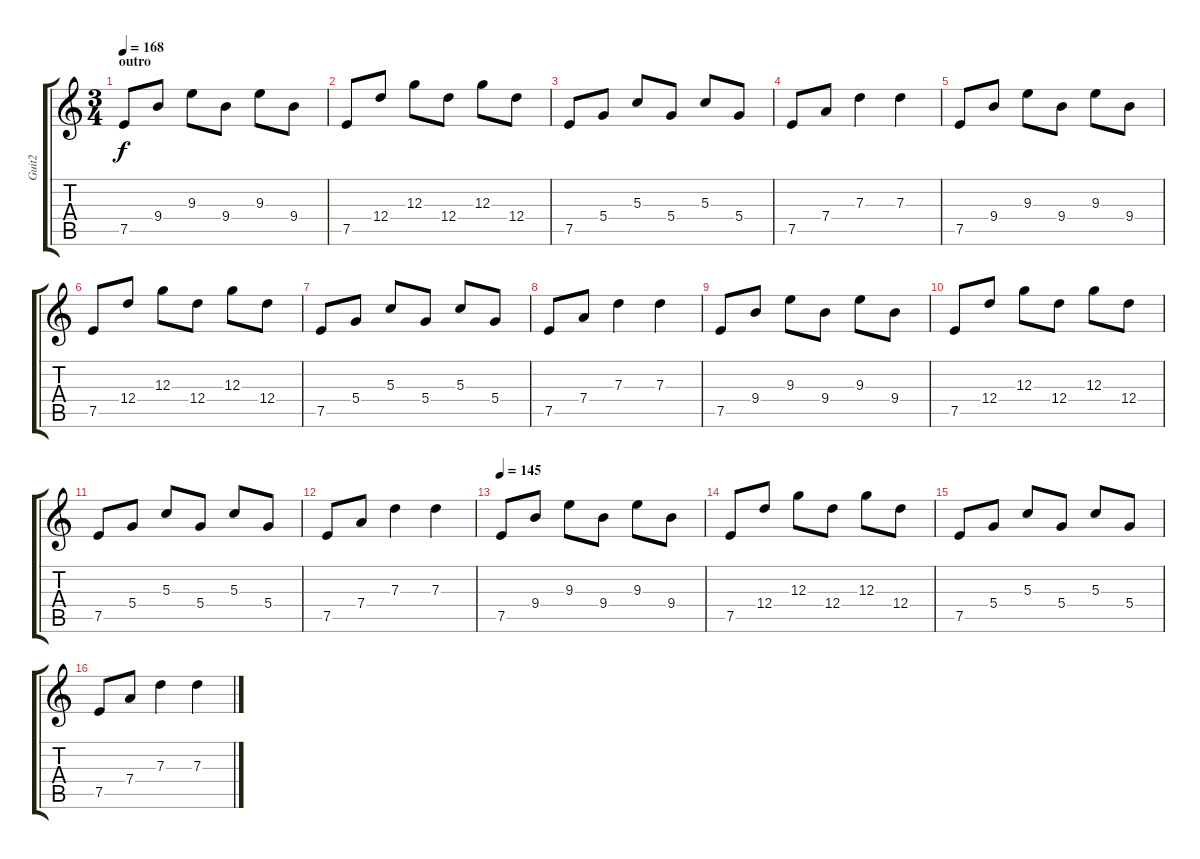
\track ("Guit2" "Guit2") {instrument overdrivenguitar}
\staff {score tabs}
\tuning (E4 B3 G3 D3 A2 E2) {hide}
\ts (3 4)
\section ("" "outro")
\tempo 168
\clef g2
\ks c
7.5.8{dy f volume 13 instrument electricguitarclean} 9.4.8 9.3.8 9.4.8 9.3.8 9.4.8 |
7.5.8 12.4.8 12.3.8 12.4.8 12.3.8 12.4.8 |
7.5.8 5.4.8 5.3.8 5.4.8 5.3.8 5.4.8 |
7.5.8 7.4.8 7.3.4 7.3.4 |
7.5.8{volume 13 instrument electricguitarclean} 9.4.8 9.3.8 9.4.8 9.3.8 9.4.8 |
7.5.8 12.4.8 12.3.8 12.4.8 12.3.8 12.4.8 |
7.5.8 5.4.8 5.3.8 5.4.8 5.3.8 5.4.8 |
7.5.8 7.4.8 7.3.4 7.3.4 |
7.5.8{volume 13 instrument electricguitarclean} 9.4.8 9.3.8 9.4.8 9.3.8 9.4.8 |
7.5.8 12.4.8 12.3.8 12.4.8 12.3.8 12.4.8 |
7.5.8 5.4.8 5.3.8 5.4.8 5.3.8 5.4.8 |
7.5.8 7.4.8 7.3.4 7.3.4 |
\tempo 145
7.5.8{volume 13 instrument electricguitarclean} 9.4.8 9.3.8 9.4.8 9.3.8 9.4.8 |
7.5.8 12.4.8 12.3.8 12.4.8 12.3.8 12.4.8 |
7.5.8 5.4.8 5.3.8 5.4.8 5.3.8 5.4.8 |
7.5.8 7.4.8 7.3.4 7.3.4
